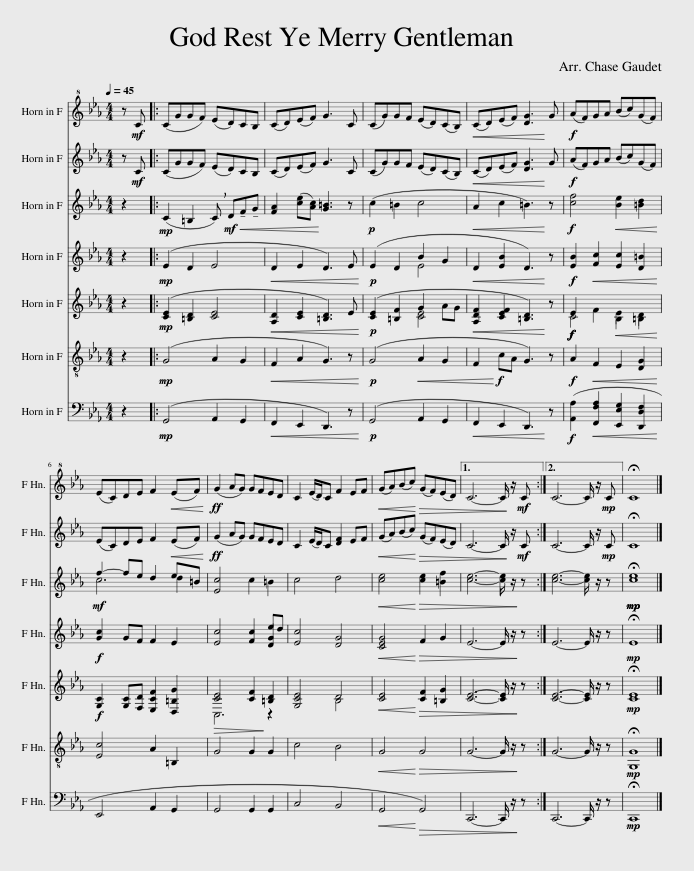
X:1
%%score 1 2 ( 3 4 ) ( 5 6 ) ( 7 8 ) 9 10
L:1/8
Q:1/4=45
M:4/4
I:linebreak $
K:none
V:1 treble+8 transpose=-7
V:2 treble transpose=-7
V:3 treble transpose=-7
V:4 treble transpose="-7 "
V:5 treble transpose=-7
V:6 treble transpose="-7 "
V:7 treble transpose=-7
V:8 treble transpose="-7 "
V:9 treble-8 transpose=-7
V:10 bass transpose=-7
V:1
[K:Eb] z!mf! C |: (CGGF) (ED)CB, |[Q:1/4=42] (CD)[Q:1/4=40](EF) G3[Q:1/4=45] C | (CG)GF[Q:1/4=43] (ED)(CB,) |!<(! (CD)(EF)[Q:1/4=45] [DG]3!<)! G | %5
!f! (AF)[Q:1/4=42]GA[Q:1/4=40] (Bc)[Q:1/4=37](GF) |$[Q:1/4=43] (EC)DE[Q:1/4=45] F2!<(! (EF)!<)! |!ff! (G2 AG) GFED | C2 (E/D/)C F2 EF |!<(! (GA)(Bc)!<)!!>(! (GF)(ED) |1 %10
 C6- C/!>)! z/!mf! C :|2 C6- C/ z/!mp![Q:1/4=40] C || !fermata!C8 |] %13
V:2
[K:Eb] z!mf! C |: (CGGF) (ED)CB, | (CD)(EF) G3 C | (CG)GF (ED)(CB,) |!<(! (CD)(EF) [DG]3!<)! G | %5
!f! (AF)GA (Bc)(GF) |$ (EC)DE F2!<(! (EF)!<)! |!ff! (G2 AG) GFED | C2 (E/D/)C [DF]2 EF |!<(! (GA)(Bc)!<)!!>(! (GF)(ED) |1 %10
 C6- C/!>)! z/!mf! C :|2 C6- C/ z/!mp! C || !fermata!C8 |] %13
V:3
[K:Eb] z2 |:!mp! (C2 =B,2 !breath!C)!mf!!<(! D!tenuto!F!tenuto!G | [FA]2 ([ce][Ac])!<)! [G=B]3 z |!p! (c2 =B2 c4 |!<(! A2 c2 =B3)!<)! z | %5
!f! [cf]4!<(! [Be]2 [=Bd]2!<)! |$!mf! f2- fe d2 e=B | [Ec]4 c2 =B2 | c4 d4 |!<(! [ce]4!<)!!>(! [ce]2 [=Bf]2 |1 %10
 [ce]6- [ce]/ z/!>)! z :|2 [ce]6- [ce]/ z/ z ||!mp!!mp! !fermata![ce]8 |] %13
V:4
[K:Eb] x2 |: x8 | x8 | x8 | x8 | %5
 x8 |$ c6 d2 | x8 | x8 | x8 |1 %10
 x8 :|2 x8 || x8 |] %13
V:5
[K:Eb] z2 |:!mp! (E2 D2 E4 |!<(! D2 E2 D3) E!<)! |!p! (E2 D2 E4 |!<(! D2 [EB]2 D3)!<)! z | %5
!f! [EB]2!<(! [Fc]2 [Ec]2 [D=B]2!<)! |$!f! [Gc]2 GF F2 E2 | [Ec]4 [Fc]2 [DG]2 | [Ec]4 [DG]4 |!<(! [CEG]4!<)!!>(! F2 G2 |1 %10
 E6- E/ z/!>)! z :|2 E6- E/ z/ z ||!mp! !fermata!E8 |] %13
V:6
[K:Eb] x2 |: x8 | x8 | x4 B2 G2 | x8 | %5
 x8 |$ x8 | x6 ed | x8 | x8 |1 %10
 x8 :|2 x8 || x8 |] %13
V:7
[K:Eb] z2 |:!mp! ([CE]2 [=B,D]2 [CE]4 |!<(! [A,D]2 [CE]2 [=B,D]3) E!<)! |!p! ([CE]2 [=B,F]2 [CE]4 |!<(! [A,DF]2 [CEF]2 [=B,D]3)!<)! z | %5
!f!!f! C4!<(! B,2 =B,2!<)! |$!f! [G,C]2 [G,C][F,D] [E,CF]2 [D,=B,G]2 |!>(! [CE]4 [CF]2!>)! [=B,D]2 | [G,CE]4 D4 |!<(! [CE]4!<)!!>(! [CF]2 [=B,G]2 |1 %10
 [CE]6- [CE]/ z/!>)! z :|2 [CE]6- [CE]/ z/ z ||!mp! !fermata![CE]8 |] %13
V:8
[K:Eb] x2 |: x8 | x8 | x4 G2 AG | x8 | %5
 E2 F2 E2 D2 |$ x8 | C,6 z2 | x4 B,4 | x8 |1 %10
 x8 :|2 x8 || x8 |] %13
V:9
[K:Eb] z2 |:!mp! (G4 A2 G2 |!<(! F2 A2 G3) z!<)! |!p! (G4!<(! A2 G2 | F2!<)!!f! cA G3) z | %5
!f! A2!<(! F2 E2 [DG]2!<)! |$ [Ec]4 A2 =B,2 | G4 G2 G2 | c4 B4 |!<(! G4!<)!!>(! G4 |1 %10
 G6- G/ z/!>)! z :|2 G6- G/ z/ z ||!mp! !fermata![G,G]8 |] %13
V:10
[K:Eb] z2 |:!mp! (G,,4 A,,2 G,,2 |!<(! F,,2 E,,2 D,,3) z!<)! |!p! (G,,4 A,,2 G,,2 |!<(! F,,2 E,,2 D,,3)!<)! z | %5
!f! ([A,,A,]2!<(! [F,,F,A,]2 [E,,E,G,]2 [D,,D,F,]2!<)! |$ E,,4 A,,2 G,,2 | G,,4 G,,2 G,,2 | C,4 B,,4 |!<(! G,,4!<)!!>(! G,,4) |1 %10
 C,,6- C,,/ z/!>)! z :|2 C,,6- C,,/ z/ z ||!mp! !fermata!C,,8 |] %13
